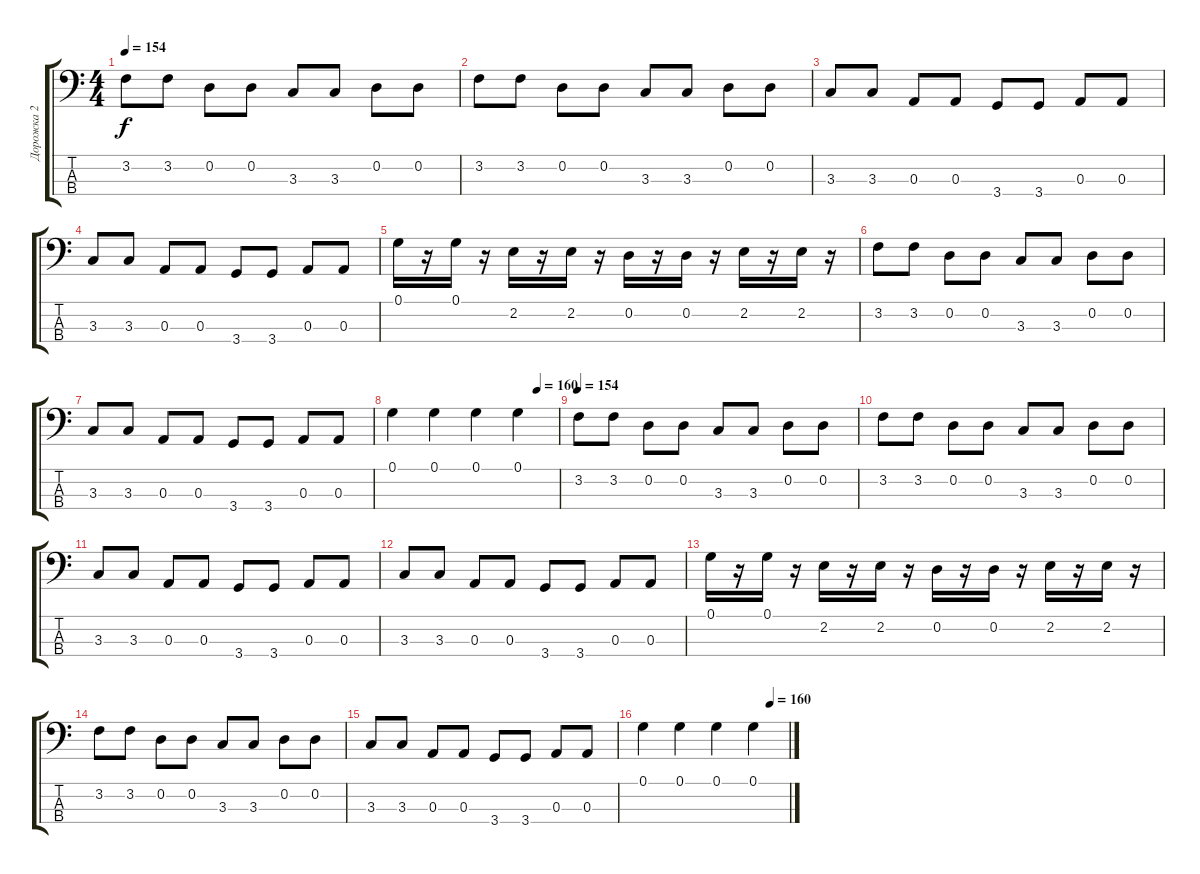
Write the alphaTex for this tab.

\track ("Дорожка 2" "Дорожка 2") {instrument electricbassfinger}
\staff {score tabs}
\tuning (G2 D2 A1 E1) {hide}
\ts (4 4)
\tempo 154
\clef f4
\ks c
3.2.8{dy f} 3.2.8 0.2.8 0.2.8 3.3.8 3.3.8 0.2.8 0.2.8 |
3.2.8 3.2.8 0.2.8 0.2.8 3.3.8 3.3.8 0.2.8 0.2.8 |
3.3.8 3.3.8 0.3.8 0.3.8 3.4.8 3.4.8 0.3.8 0.3.8 |
3.3.8 3.3.8 0.3.8 0.3.8 3.4.8 3.4.8 0.3.8 0.3.8 |
0.1.16 r.16 0.1.16 r.16 2.2.16 r.16 2.2.16 r.16 0.2.16 r.16 0.2.16 r.16 2.2.16 r.16 2.2.16 r.16 |
3.2.8 3.2.8 0.2.8 0.2.8 3.3.8 3.3.8 0.2.8 0.2.8 |
3.3.8 3.3.8 0.3.8 0.3.8 3.4.8 3.4.8 0.3.8 0.3.8 |
\tempo (160 0.875)
0.1.4 0.1.4 0.1.4 0.1.4 |
\tempo 154
3.2.8 3.2.8 0.2.8 0.2.8 3.3.8 3.3.8 0.2.8 0.2.8 |
3.2.8 3.2.8 0.2.8 0.2.8 3.3.8 3.3.8 0.2.8 0.2.8 |
3.3.8 3.3.8 0.3.8 0.3.8 3.4.8 3.4.8 0.3.8 0.3.8 |
3.3.8 3.3.8 0.3.8 0.3.8 3.4.8 3.4.8 0.3.8 0.3.8 |
0.1.16 r.16 0.1.16 r.16 2.2.16 r.16 2.2.16 r.16 0.2.16 r.16 0.2.16 r.16 2.2.16 r.16 2.2.16 r.16 |
3.2.8 3.2.8 0.2.8 0.2.8 3.3.8 3.3.8 0.2.8 0.2.8 |
3.3.8 3.3.8 0.3.8 0.3.8 3.4.8 3.4.8 0.3.8 0.3.8 |
\tempo (160 0.875)
0.1.4 0.1.4 0.1.4 0.1.4
